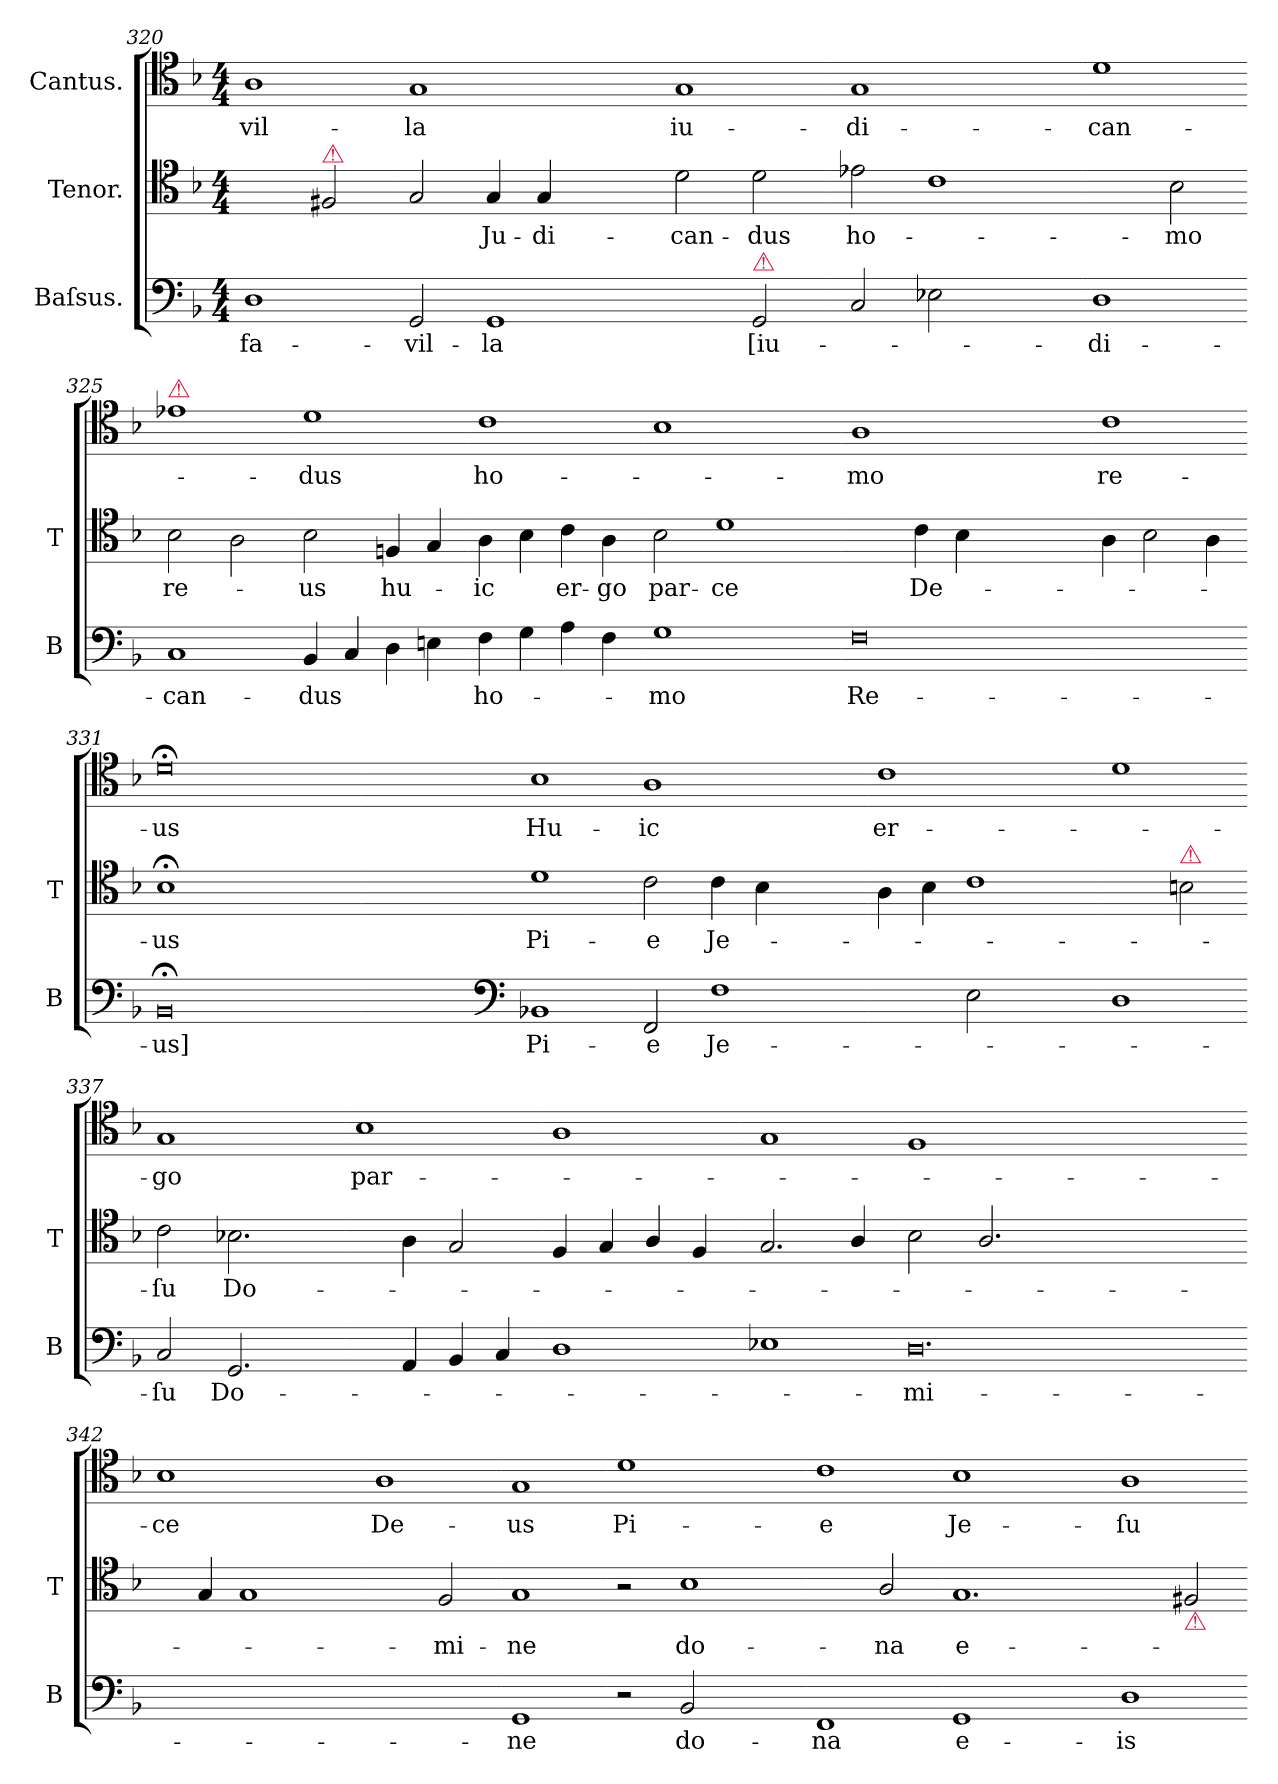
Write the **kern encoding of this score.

**kern	**text	**kern	**text	**kern	**text
*part3	*part3	*part2	*part2	*part1	*part1
*staff3	*staff3	*staff2	*staff2	*staff1	*staff1
*I"Baſsus.	*	*I"Tenor.	*	*I"Cantus.	*
*I'B	*	*I'T	*	*	*
*clefF4	*	*clefC4	*	*clefC4	*
*k[b-]	*	*k[b-]	*	*k[b-]	*
*M4/4	*	*M4/4	*	*M4/4	*
=320	=320	=320	=320	=320	=320
1D	fa-	2ryy	.	1A	-vil-
!	!	!LO:TX:a:color=crimson:t=⚠	!	!	!
.	.	2F#X/	.	.	.
=321-	=321-	=321-	=321-	=321-	=321-
2GG/	-vil-	2G/	.	1G	-la
1GG/	-la	4G/	Ju-	.	.
.	.	4G/	-di-	.	.
.	.	2ryy	.	2ryy	.
=322-	=322-	=322-	=322-	=322-	=322-
2ryy	.	2d\	-can-	1G	iu-
!LO:TX:a:color=crimson:t=⚠	!	!	!	!	!
2GG/	[iu-	2d\	-dus	.	.
=323-	=323-	=323-	=323-	=323-	=323-
2C/	.	2e-X\	ho-	1G	-di-
2E-X\	.	1c\	.	.	.
2ryy	.	.	.	2ryy	.
=324-	=324-	=324-	=324-	=324-	=324-
1D	-di-	2ryy	.	1d	-can-
.	.	2B-\	mo	.	.
=325-	=325-	=325-	=325-	=325-	=325-
!	!	!	!	!LO:TX:a:color=crimson:t=⚠	!
1C	-can-	2B-\	re-	1e-X	.
.	.	2A\	.	.	.
=326-	=326-	=326-	=326-	=326-	=326-
4BB-/	-dus	2B-\	-us	1d	-dus
4C/	.	.	.	.	.
4D\	.	4Fn/	hu-	.	.
4En\	.	4G/	.	.	.
=327-	=327-	=327-	=327-	=327-	=327-
4F\	ho-	4A\	-ic	1c	ho-
4G\	.	4B-\	.	.	.
4A\	.	4c\	er-	.	.
4F\	.	4A\	-go	.	.
=328-	=328-	=328-	=328-	=328-	=328-
1G	-mo	2B-\	par-	1B-	.
.	.	1d\	-ce	.	.
2ryy	.	.	.	2ryy	.
=329-	=329-	=329-	=329-	=329-	=329-
0F	Re-	2ryy	.	1A	-mo
.	.	4c\	De-	.	.
.	.	4B-\	.	.	.
.	.	1ryy	.	1ryy	.
=330-	=330-	=330-	=330-	=330-	=330-
1ryy	.	4A\	.	1c	re-
.	.	2B-\	.	.	.
.	.	4A\	.	.	.
=331-	=331-	=331-	=331-	=331-	=331-
0BB-;<	-us]	1B-;	-us	0d;	-us
.	.	1ryy	.	.	.
=332-	=332-	=332-	=332-	=332-	=332-
1ryy	.	1ryy	.	1ryy	.
=333-	=333-	=333-	=333-	=333-	=333-
*clefF4	*	*	*	*	*
1BB-X	Pi-	1d	Pi-	1B-	Hu-
=334-	=334-	=334-	=334-	=334-	=334-
2FF/	-e	2c\	-e	1A	-ic
1F\	Je-	4c\	Je-	.	.
.	.	4B-\	.	.	.
.	.	2ryy	.	2ryy	.
=335-	=335-	=335-	=335-	=335-	=335-
2ryy	.	4A\	.	1c	er-
.	.	4B-\	.	.	.
2E\	.	1c\	.	.	.
2ryy	.	.	.	2ryy	.
=336-	=336-	=336-	=336-	=336-	=336-
1D	.	2ryy	.	1d	.
!	!	!LO:TX:a:color=crimson:t=⚠	!	!	!
.	.	2Bn\	.	.	.
=337-	=337-	=337-	=337-	=337-	=337-
2C/	-ſu	2c\	-ſu	1G	-go
2.GG/	Do-	2.B-X\	Do-	.	.
.	.	.	.	4ryy	.
=338-	=338-	=338-	=338-	=338-	=338-
4ryy	.	4ryy	.	1B-	par-
4AA/	.	4A\	.	.	.
4BB-/	.	2G/	.	.	.
4C/	.	.	.	.	.
=339-	=339-	=339-	=339-	=339-	=339-
1D	.	4F/	.	1A	.
.	.	4G/	.	.	.
.	.	4A/	.	.	.
.	.	4F/	.	.	.
=340-	=340-	=340-	=340-	=340-	=340-
1E-X	.	2.G/	.	1G	.
.	.	4A/	.	.	.
=341-	=341-	=341-	=341-	=341-	=341-
0.D	-mi-	2B-\	.	1F	.
.	.	2.A/	.	.	.
.	.	.	.	0ryy	.
.	.	1..ryy	.	.	.
=342-	=342-	=342-	=342-	=342-	=342-
1.ryy	.	4ryy	.	1B-	-ce
.	.	4G/	.	.	.
.	.	1G/	.	.	.
.	.	.	.	2ryy	.
=343-	=343-	=343-	=343-	=343-	=343-
1ryy	.	2ryy	.	1A	De-
.	.	2F/	-mi-	.	.
=344-	=344-	=344-	=344-	=344-	=344-
1GG	-ne	1G	-ne	1G	-us
=345-	=345-	=345-	=345-	=345-	=345-
2r	.	2r	.	1d	Pi-
2BB-/	do-	1B-\	do-	.	.
2ryy	.	.	.	2ryy	.
=346-	=346-	=346-	=346-	=346-	=346-
1FF	-na	2ryy	.	1c	-e
.	.	2A/	-na	.	.
=347-	=347-	=347-	=347-	=347-	=347-
1GG	e-	1.G	e-	1B-	Je-
2ryy	.	.	.	2ryy	.
=348-	=348-	=348-	=348-	=348-	=348-
1D	-is	2ryy	.	1A	-ſu
!	!	!LO:TX:b:color=crimson:t=⚠	!	!	!
.	.	2F#X/	.	.	.
=-	=-	=-	=-	=-	=-
*-	*-	*-	*-	*-	*-
